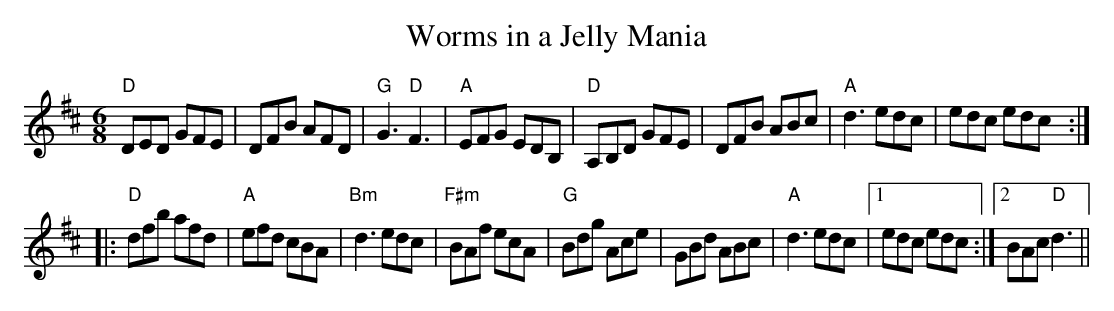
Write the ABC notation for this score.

X:1
T:Worms in a Jelly Mania
M:6/8
L:1/8
K:D
"D"DED GFE | DFB AFD | "G"G3 "D"F3 | "A"EFG EDB, |\
"D"A,B,D GFE | DFB ABc | "A"d3 edc | edc edc ::
"D"dfb afd | "A"efd cBA | "Bm"d3 edc | "F#m"BAf ecA |\
"G"Bdg Ace | GBd ABc | "A"d3 edc |1 edc edc :|2 BAc "D"d3 ||
